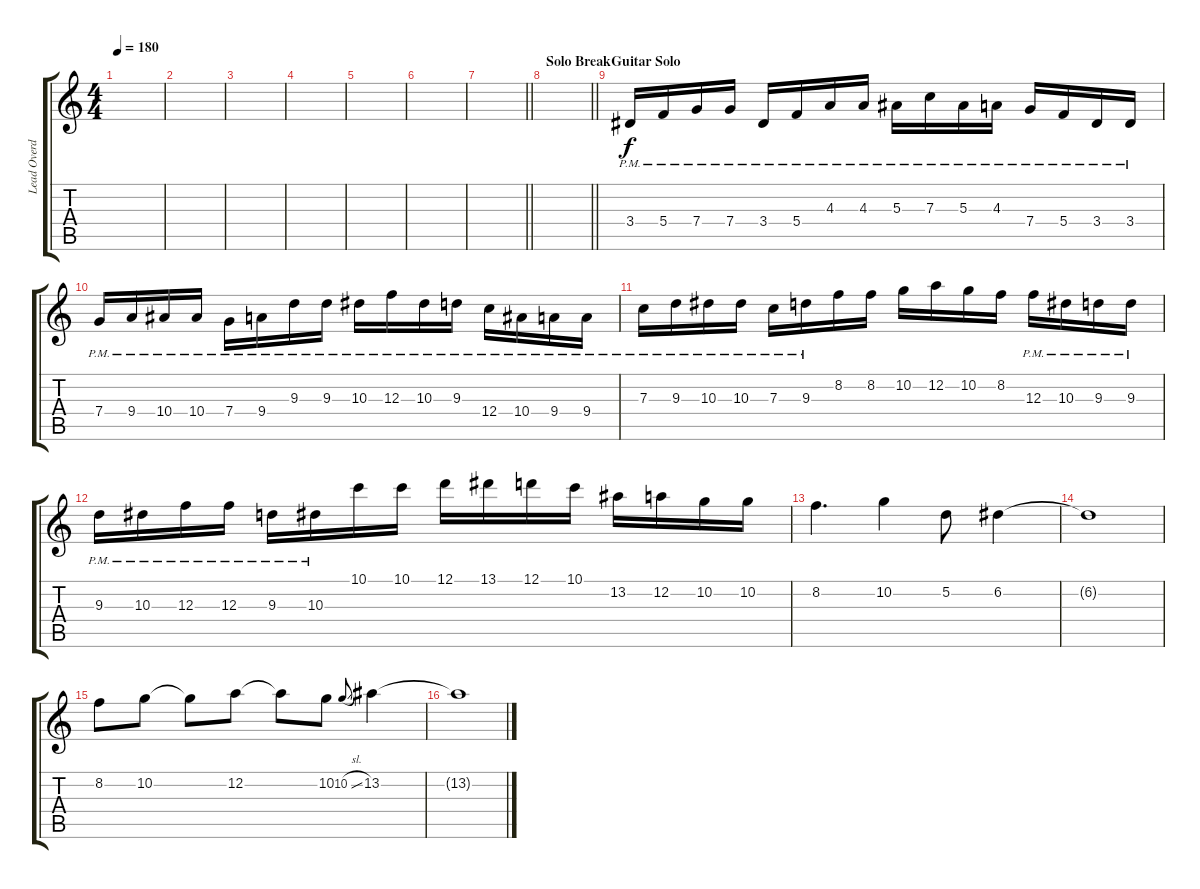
\track ("Lead Overdub" "Lead Overd") {instrument distortionguitar}
\staff {score tabs}
\tuning (D4 A3 F3 C3 G2 D2) {hide}
\ts (4 4)
\tempo 180
\clef g2
\ks c
|
|
|
|
|
|
\barLineRight lightlight
|
\section ("" "Solo Break")
\barLineRight lightlight
|
\section ("" "Guitar Solo")
3.4{pm}.16 5.4{pm}.16 7.4{pm}.16 7.4{pm}.16 3.4{pm}.16 5.4{pm}.16 4.3{pm}.16 4.3{pm}.16 5.3{pm}.16 7.3{pm}.16 5.3{pm}.16 4.3{pm}.16 7.4{pm}.16 5.4{pm}.16 3.4{pm}.16 3.4{pm}.16 |
7.4{pm}.16 9.4{pm}.16 10.4{pm}.16 10.4{pm}.16 7.4{pm}.16 9.4{pm}.16 9.3{pm}.16 9.3{pm}.16 10.3{pm}.16 12.3{pm}.16 10.3{pm}.16 9.3{pm}.16 12.4{pm}.16 10.4{pm}.16 9.4{pm}.16 9.4{pm}.16 |
7.3{pm}.16 9.3{pm}.16 10.3{pm}.16 10.3{pm}.16 7.3{pm}.16 9.3{pm}.16 8.2.16 8.2.16 10.2.16 12.2.16 10.2.16 8.2.16 12.3{pm}.16 10.3{pm}.16 9.3{pm}.16 9.3{pm}.16 |
9.3{pm}.16 10.3{pm}.16 12.3{pm}.16 12.3{pm}.16 9.3{pm}.16 10.3{pm}.16 10.1.16 10.1.16 12.1.16 13.1.16 12.1.16 10.1.16 13.2.16 12.2.16 10.2.16 10.2.16 |
8.2.4{d volume 13} 10.2.4 5.2.8 6.2.4 |
6.2{t}.1 |
8.2.8 10.2.8 10.2{t}.8 12.2.8 12.2{t}.8 10.2.8 10.2{sl}.8{gr onbeat} 13.2.4 |
13.2{t}.1
